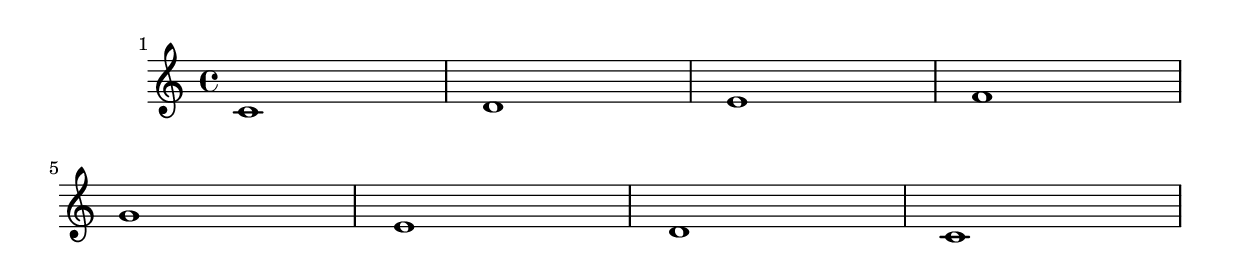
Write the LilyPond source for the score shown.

%% DO NOT EDIT this file manually; it is automatically
%% generated from LSR http://lsr.di.unimi.it
%% Make any changes in LSR itself, or in Documentation/snippets/new/ ,
%% and then run scripts/auxiliar/makelsr.py
%%
%% This file is in the public domain.
\version "2.18.0"

\header {
  lsrtags = "rhythms"

  texidoc = "
By default, the first bar number in a score is suppressed if it is less
than or equal to `1'.  By setting @code{barNumberVisibility} to
@code{all-bar-numbers-visible}, any bar number can be printed for the
first measure and all subsequent measures.  Note that an empty bar line
must be inserted before the first note for this to work.

"
  doctitle = "Printing the bar number for the first measure"
} % begin verbatim


\relative c' {
  \set Score.barNumberVisibility = #all-bar-numbers-visible
  \bar ""
  c1 | d | e | f \break
  g1 | e | d | c
}
